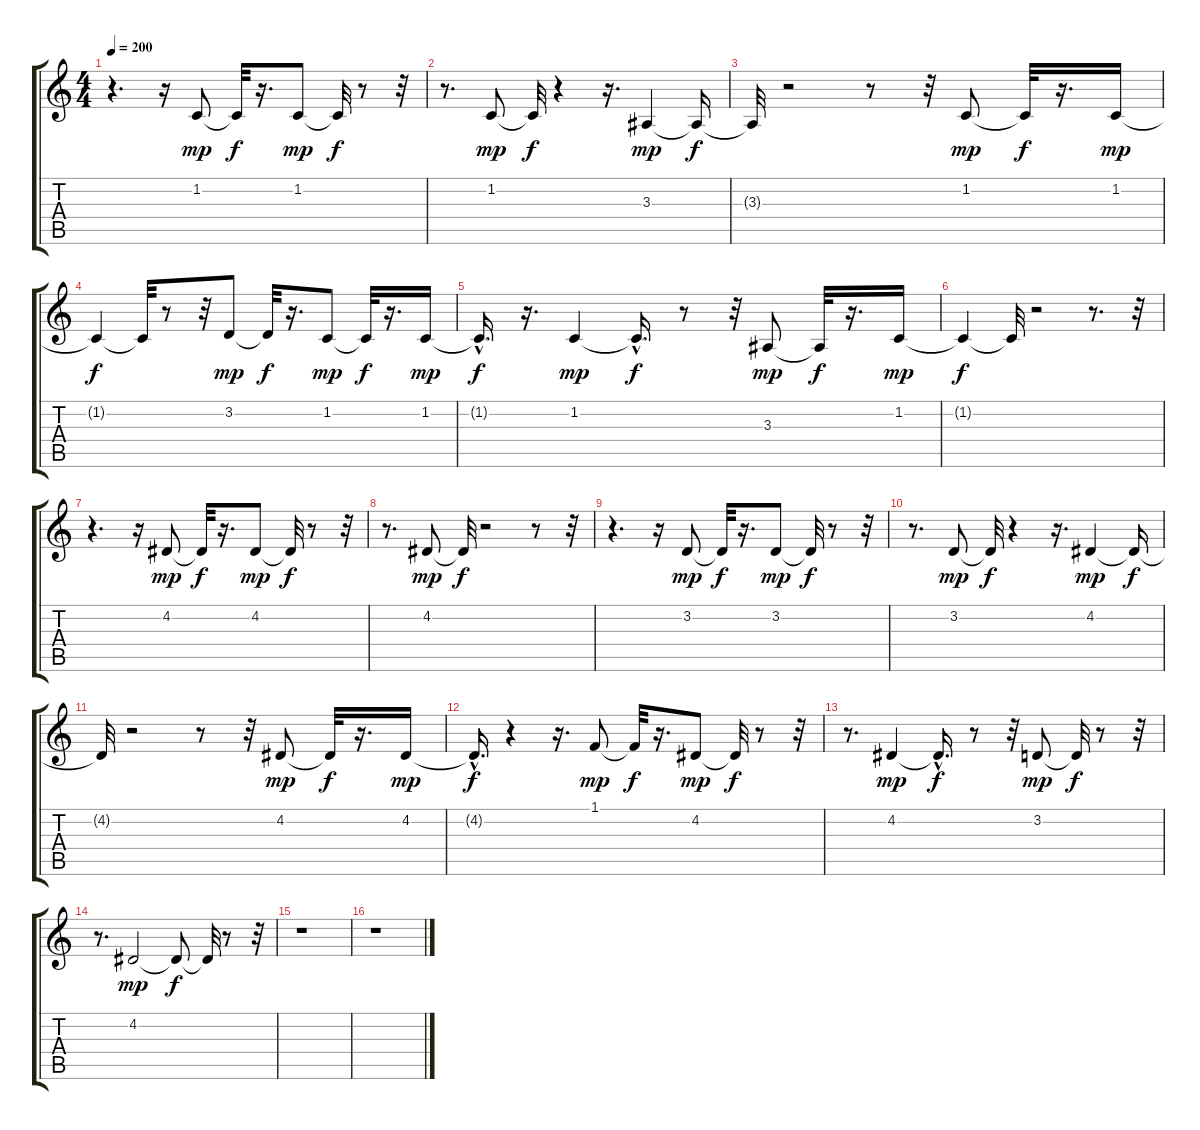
\track "" {instrument clarinet}
\staff {score tabs}
\tuning (E4 B3 G3 D3 A2 E2) {hide}
\ts (4 4)
\tempo 200
\clef g2
\ks c
r.4{d dy f} r.16 1.2.8{dy mp} 1.2{t}.32{dy f} r.16{d} 1.2.8{dy mp} 1.2{t}.32{dy f} r.8 r.32 |
r.8{d} 1.2.8{dy mp} 1.2{t}.32{dy f} r.4 r.16{d} 3.3.4{dy mp} 3.3{t}.16{dy f} |
3.3{t}.32 r.2 r.8 r.32 1.2.8{dy mp} 1.2{t}.32{dy f} r.16{d} 1.2.16{dy mp} |
1.2{t}.4{dy f} 1.2{t}.32 r.8 r.32 3.2.8{dy mp} 3.2{t}.32{dy f} r.16{d} 1.2.8{dy mp} 1.2{t}.32{dy f} r.16{d} 1.2.16{dy mp} |
1.2{hac t}.16{d dy f} r.16{d} 1.2.4{dy mp} 1.2{hac t}.16{d dy f} r.8 r.32 3.3.8{dy mp} 3.3{t}.32{dy f} r.16{d} 1.2.16{dy mp} |
1.2{t}.4{dy f} 1.2{t}.32 r.2 r.8{d} r.32 |
r.4{d} r.16 4.2.8{dy mp} 4.2{t}.32{dy f} r.16{d} 4.2.8{dy mp} 4.2{t}.32{dy f} r.8 r.32 |
r.8{d} 4.2.8{dy mp} 4.2{t}.32{dy f} r.2 r.8 r.32 |
r.4{d} r.16 3.2.8{dy mp} 3.2{t}.32{dy f} r.16{d} 3.2.8{dy mp} 3.2{t}.32{dy f} r.8 r.32 |
r.8{d} 3.2.8{dy mp} 3.2{t}.32{dy f} r.4 r.16{d} 4.2.4{dy mp} 4.2{t}.16{dy f} |
4.2{t}.32 r.2 r.8 r.32 4.2.8{dy mp} 4.2{t}.32{dy f} r.16{d} 4.2.16{dy mp} |
4.2{hac t}.16{d dy f} r.4 r.16{d} 1.1.8{dy mp} 1.1{t}.32{dy f} r.16{d} 4.2.8{dy mp} 4.2{t}.32{dy f} r.8 r.32 |
r.8{d} 4.2.4{dy mp} 4.2{hac t}.16{d dy f} r.8 r.32 3.2.8{dy mp} 3.2{t}.32{dy f} r.8 r.32 |
r.8{d} 4.2.2{dy mp} 4.2{t}.8{dy f} 4.2{t}.32 r.8 r.32 |
r.1 |
r.1
